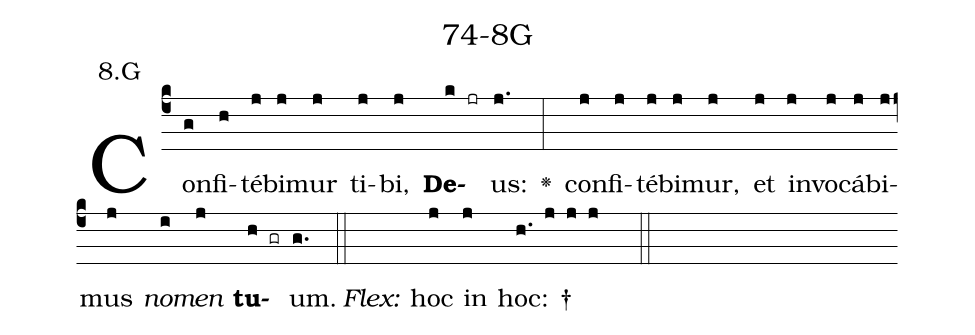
name: 74-8G;
annotation: 8.G;
%%
(c4)Con(g)fi(h)té(j)bi(j)mur(j) ti(j)bi,(j) <b>De</b>(k jr)us:(j.) <v>\greheightstar</v>(:) con(j)fi(j)té(j)bi(j)mur,(j) et(j) in(j)vo(j)cá(j)bi(j)mus(j) <i>no</i>(i)<i>men</i>(j) <b>tu</b>(h gr)um.(g.) (::)
<i>Flex:</i>()  hoc(j) in(j) hoc: †(h. j j j  ::)

%E(j) u(j) o(i) u(j) a(h) e.(g.) (::)
